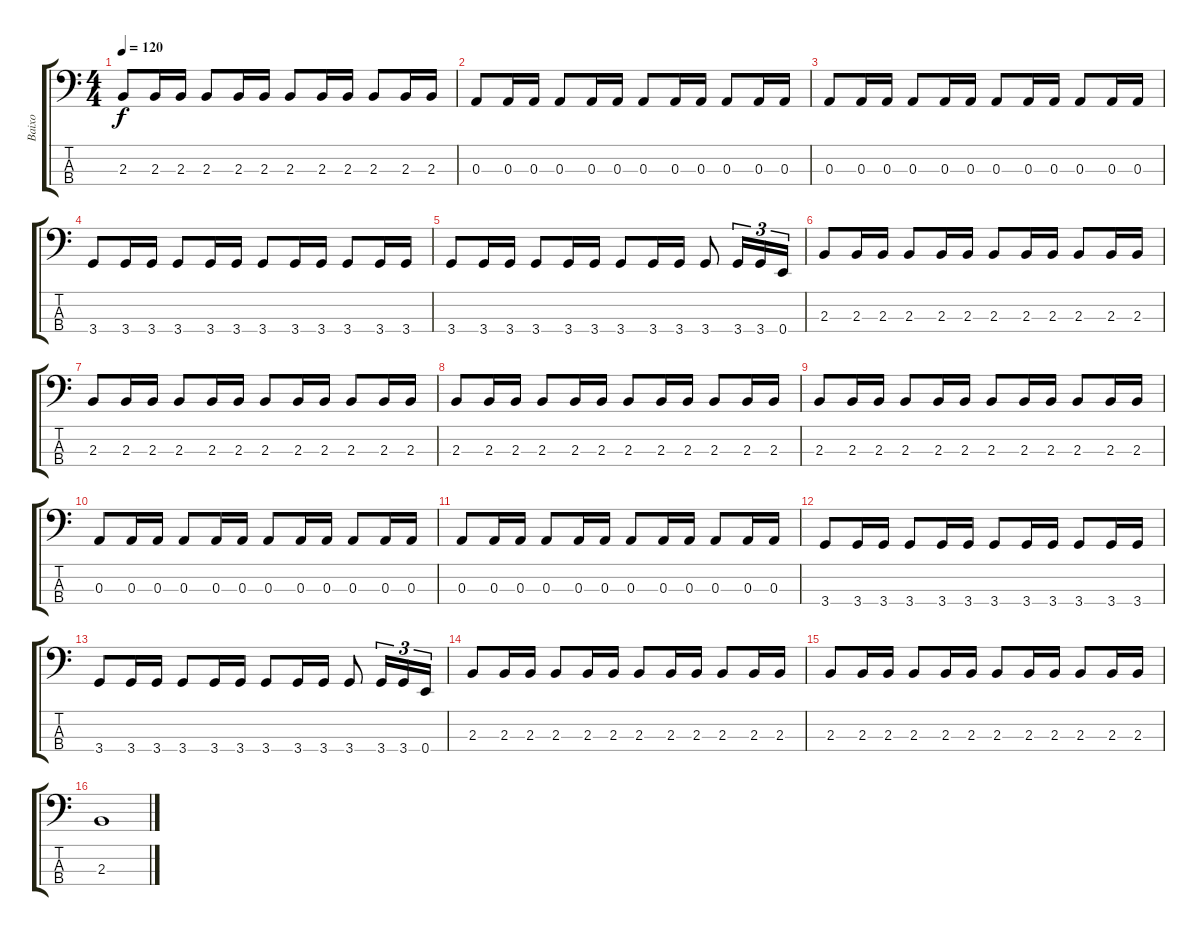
\track ("Baixo" "Baixo") {instrument electricbassfinger}
\staff {score tabs}
\tuning (G2 D2 A1 E1) {hide}
\ts (4 4)
\tempo 120
\clef f4
\ks c
2.3.8{dy f} 2.3.16 2.3.16 2.3.8 2.3.16 2.3.16 2.3.8 2.3.16 2.3.16 2.3.8 2.3.16 2.3.16 |
0.3.8 0.3.16 0.3.16 0.3.8 0.3.16 0.3.16 0.3.8 0.3.16 0.3.16 0.3.8 0.3.16 0.3.16 |
0.3.8 0.3.16 0.3.16 0.3.8 0.3.16 0.3.16 0.3.8 0.3.16 0.3.16 0.3.8 0.3.16 0.3.16 |
3.4.8 3.4.16 3.4.16 3.4.8 3.4.16 3.4.16 3.4.8 3.4.16 3.4.16 3.4.8 3.4.16 3.4.16 |
3.4.8 3.4.16 3.4.16 3.4.8 3.4.16 3.4.16 3.4.8 3.4.16 3.4.16 3.4.8 3.4.16{tu (3 2)} 3.4.16{tu (3 2)} 0.4.16{tu (3 2)} |
2.3.8 2.3.16 2.3.16 2.3.8 2.3.16 2.3.16 2.3.8 2.3.16 2.3.16 2.3.8 2.3.16 2.3.16 |
2.3.8 2.3.16 2.3.16 2.3.8 2.3.16 2.3.16 2.3.8 2.3.16 2.3.16 2.3.8 2.3.16 2.3.16 |
2.3.8 2.3.16 2.3.16 2.3.8 2.3.16 2.3.16 2.3.8 2.3.16 2.3.16 2.3.8 2.3.16 2.3.16 |
2.3.8 2.3.16 2.3.16 2.3.8 2.3.16 2.3.16 2.3.8 2.3.16 2.3.16 2.3.8 2.3.16 2.3.16 |
0.3.8 0.3.16 0.3.16 0.3.8 0.3.16 0.3.16 0.3.8 0.3.16 0.3.16 0.3.8 0.3.16 0.3.16 |
0.3.8 0.3.16 0.3.16 0.3.8 0.3.16 0.3.16 0.3.8 0.3.16 0.3.16 0.3.8 0.3.16 0.3.16 |
3.4.8 3.4.16 3.4.16 3.4.8 3.4.16 3.4.16 3.4.8 3.4.16 3.4.16 3.4.8 3.4.16 3.4.16 |
3.4.8 3.4.16 3.4.16 3.4.8 3.4.16 3.4.16 3.4.8 3.4.16 3.4.16 3.4.8 3.4.16{tu (3 2)} 3.4.16{tu (3 2)} 0.4.16{tu (3 2)} |
2.3.8 2.3.16 2.3.16 2.3.8 2.3.16 2.3.16 2.3.8 2.3.16 2.3.16 2.3.8 2.3.16 2.3.16 |
2.3.8 2.3.16 2.3.16 2.3.8 2.3.16 2.3.16 2.3.8 2.3.16 2.3.16 2.3.8 2.3.16 2.3.16 |
2.3.1
